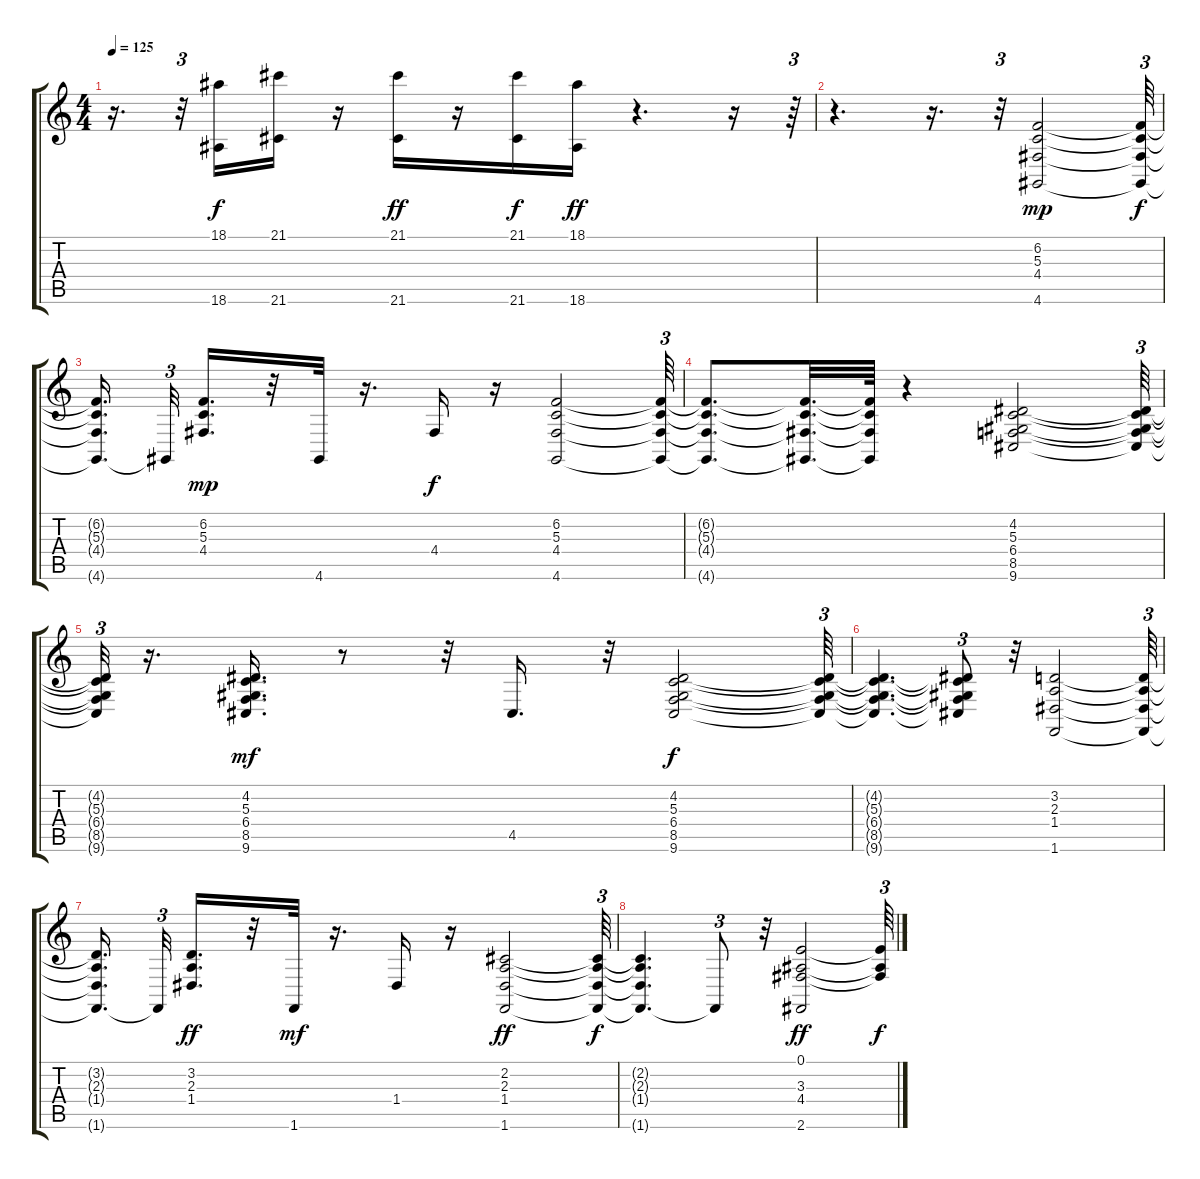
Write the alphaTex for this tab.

\track "" {instrument acousticgrandpiano}
\staff {score tabs}
\tuning (E4 B3 G3 D3 A2 E2) {hide}
\ts (4 4)
\tempo 125
\clef g2
\ks c
r.16{d dy ff} r.32{tu (3 2)} (18.1 18.6).16{dy f} (21.1 21.6).16 r.16 (21.1 21.6).16{dy ff} r.16 (21.1 21.6).16{dy f} (18.1 18.6).16{dy ff} r.4{d} r.16 r.64{tu (3 2)} |
r.4{d} r.16{d} r.32{tu (3 2)} (6.2 5.3 4.4 4.6).2{dy mp} (6.2{t} 5.3{t} 4.4{t} 4.6{t}).64{tu (3 2) dy f} |
(6.2{t} 5.3{t} 4.4{t} 4.6{t}).16{d beam splitsecondary} 4.6{t}.32{tu (3 2)} (6.2 5.3 4.4).16{d dy mp} r.32 4.6.32 r.16{d} 4.4.16{dy f} r.16 (6.2 5.3 4.4 4.6).2 (6.2{t} 5.3{t} 4.4{t} 4.6{t}).64{tu (3 2)} |
(6.2{t} 5.3{t} 4.4{t} 4.6{t}).8{d} (6.2{t} 5.3{t} 4.4{t} 4.6{t}).32{d} (6.2{t} 5.3{t} 4.4{t} 4.6{t}).64 r.4 (4.2 5.3 6.4 8.5 9.6).2 (4.2{t} 5.3{t} 6.4{t} 8.5{t} 9.6{t}).64{tu (3 2)} |
(4.2{t} 5.3{t} 6.4{t} 8.5{t} 9.6{t}).32{tu (3 2)} r.16{d} (4.2 5.3 6.4 8.5 9.6).16{d dy mf} r.8 r.32 4.5.16{d} r.32 (4.2 5.3 6.4 8.5 9.6).2{dy f} (4.2{t} 5.3{t} 6.4{t} 8.5{t} 9.6{t}).64{tu (3 2)} |
(4.2{t} 5.3{t} 6.4{t} 8.5{t} 9.6{t}).4{d} (4.2{t} 5.3{t} 6.4{t} 8.5{t} 9.6{t}).8{tu (3 2)} r.32 (3.2 2.3 1.4 1.6).2 (3.2{t} 2.3{t} 1.4{t} 1.6{t}).64{tu (3 2)} |
(3.2{t} 2.3{t} 1.4{t} 1.6{t}).16{d beam splitsecondary} 1.6{t}.32{tu (3 2)} (3.2 2.3 1.4).16{d dy ff} r.32 1.6.32{dy mf} r.16{d} 1.4.16 r.16 (2.2 2.3 1.4 1.6).2{dy ff} (2.2{t} 2.3{t} 1.4{t} 1.6{t}).64{tu (3 2) dy f} |
(2.2{t} 2.3{t} 1.4{t} 1.6{t}).4{d} 1.6{t}.8{tu (3 2)} r.32 (0.1 3.3 4.4 2.6).2{dy ff} (0.1{t} 3.3{t} 4.4{t}).64{tu (3 2) dy f}
